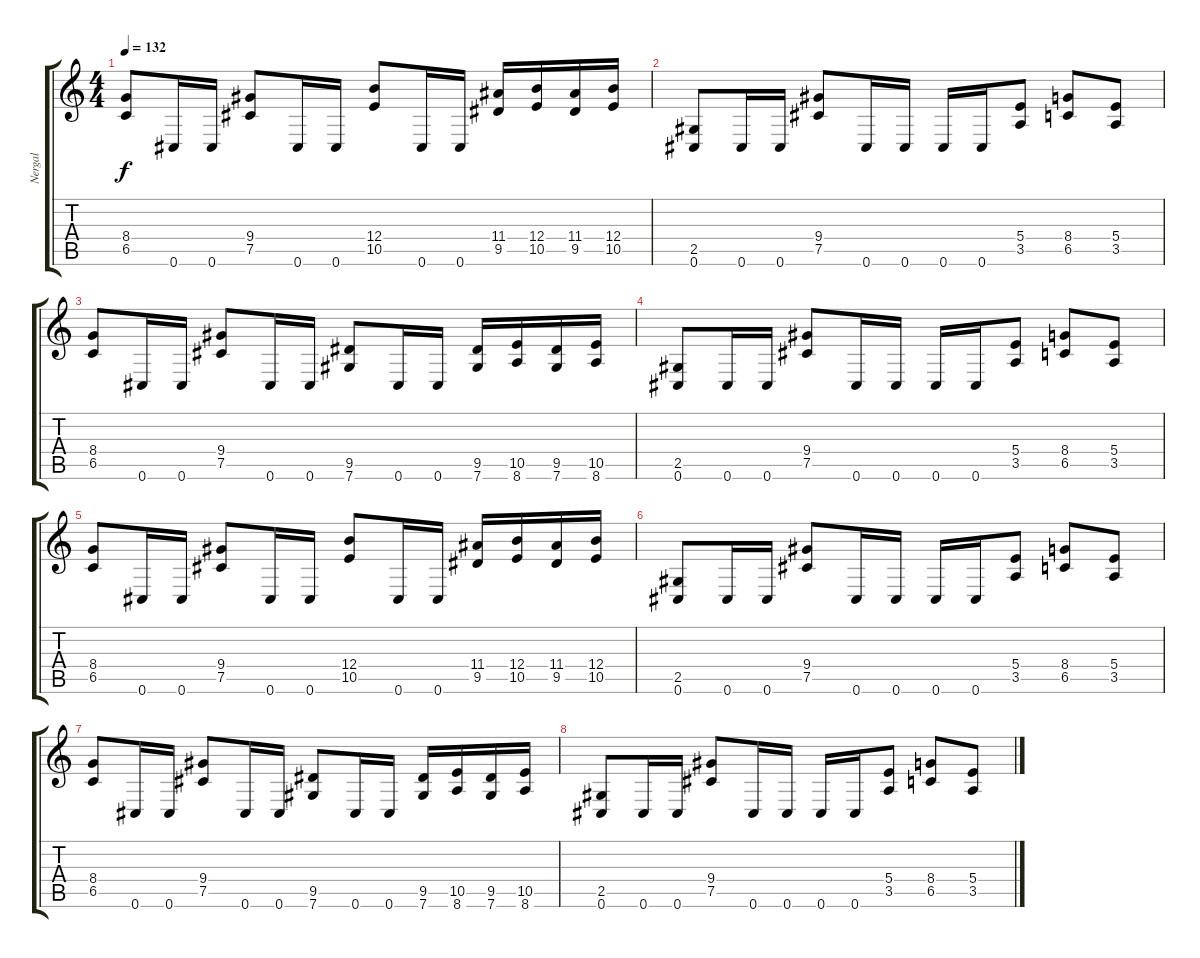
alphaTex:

\track ("Nergal" "Nergal") {instrument distortionguitar}
\staff {score tabs}
\tuning (Db4 Ab3 E3 B2 Gb2 Db2) {hide}
\ts (4 4)
\tempo 132
\clef g2
\ks c
(8.4 6.5).8{dy f} 0.6.16 0.6.16 (9.4 7.5).8 0.6.16 0.6.16 (12.4 10.5).8 0.6.16 0.6.16 (11.4 9.5).16 (12.4 10.5).16 (11.4 9.5).16 (12.4 10.5).16 |
(2.5 0.6).8 0.6.16 0.6.16 (9.4 7.5).8 0.6.16 0.6.16 0.6.16 0.6.16 (5.4 3.5).8 (8.4 6.5).8 (5.4 3.5).8 |
(8.4 6.5).8 0.6.16 0.6.16 (9.4 7.5).8 0.6.16 0.6.16 (9.5 7.6).8 0.6.16 0.6.16 (9.5 7.6).16 (10.5 8.6).16 (9.5 7.6).16 (10.5 8.6).16 |
(2.5 0.6).8 0.6.16 0.6.16 (9.4 7.5).8 0.6.16 0.6.16 0.6.16 0.6.16 (5.4 3.5).8 (8.4 6.5).8 (5.4 3.5).8 |
(8.4 6.5).8 0.6.16 0.6.16 (9.4 7.5).8 0.6.16 0.6.16 (12.4 10.5).8 0.6.16 0.6.16 (11.4 9.5).16 (12.4 10.5).16 (11.4 9.5).16 (12.4 10.5).16 |
(2.5 0.6).8 0.6.16 0.6.16 (9.4 7.5).8 0.6.16 0.6.16 0.6.16 0.6.16 (5.4 3.5).8 (8.4 6.5).8 (5.4 3.5).8 |
(8.4 6.5).8 0.6.16 0.6.16 (9.4 7.5).8 0.6.16 0.6.16 (9.5 7.6).8 0.6.16 0.6.16 (9.5 7.6).16 (10.5 8.6).16 (9.5 7.6).16 (10.5 8.6).16 |
(2.5 0.6).8 0.6.16 0.6.16 (9.4 7.5).8 0.6.16 0.6.16 0.6.16 0.6.16 (5.4 3.5).8 (8.4 6.5).8 (5.4 3.5).8
